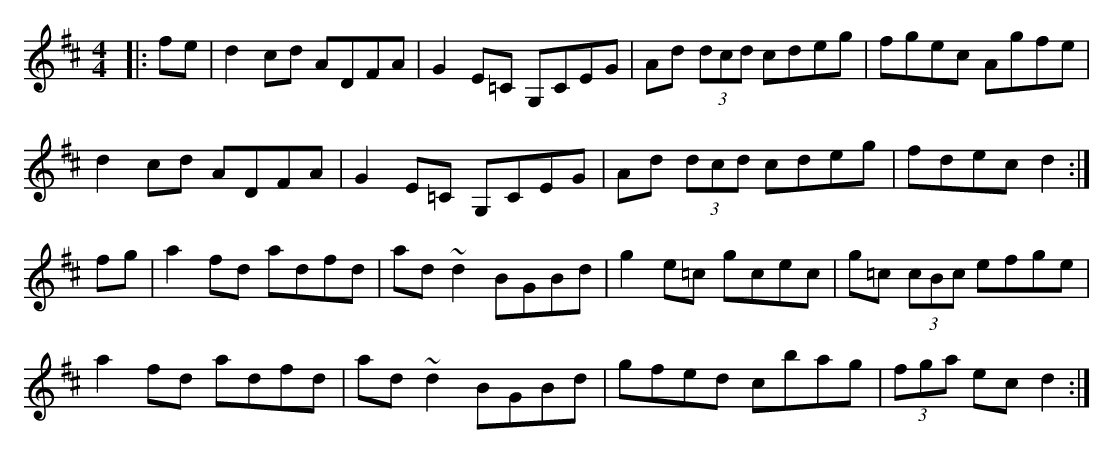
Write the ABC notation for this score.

X:1
M:4/4
K:D
|:fe|d2 cd ADFA|G2 E=C G,CEG|Ad (3dcd cdeg|fgec Agfe|
d2 cd ADFA|G2 E=C G,CEG|Ad (3dcd cdeg|fdec d2:|
fg|a2 fd adfd|ad ~d2 BGBd|g2 e=c gcec|g=c (3cBc efge|
a2 fd adfd|ad ~d2 BGBd|gfed cbag|(3fga ec d2:|
